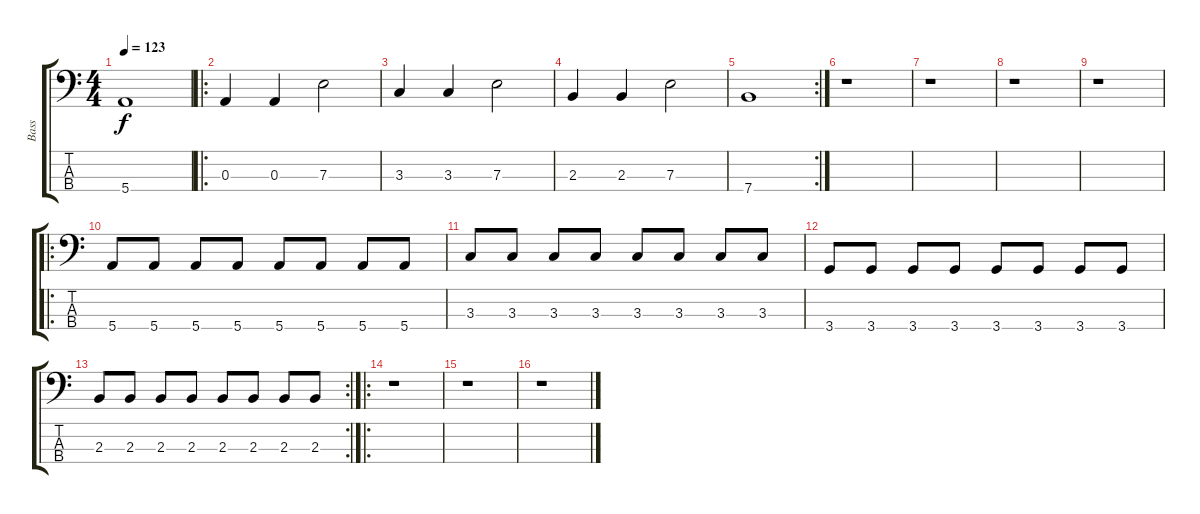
\track ("Bass" "Bass") {instrument electricbasspick}
\staff {score tabs}
\tuning (G2 D2 A1 E1) {hide}
\ts (4 4)
\tempo 123
\clef f4
\ks c
5.4.1{dy f} |
\ro
0.3.4 0.3.4 7.3.2 |
3.3.4 3.3.4 7.3.2 |
2.3.4 2.3.4 7.3.2 |
\rc 2
7.4.1 |
r.1 |
r.1 |
r.1 |
r.1 |
\ro
5.4.8 5.4.8 5.4.8 5.4.8 5.4.8 5.4.8 5.4.8 5.4.8 |
3.3.8 3.3.8 3.3.8 3.3.8 3.3.8 3.3.8 3.3.8 3.3.8 |
3.4.8 3.4.8 3.4.8 3.4.8 3.4.8 3.4.8 3.4.8 3.4.8 |
\rc 2
2.3.8 2.3.8 2.3.8 2.3.8 2.3.8 2.3.8 2.3.8 2.3.8 |
\ro
r.1 |
r.1 |
r.1
